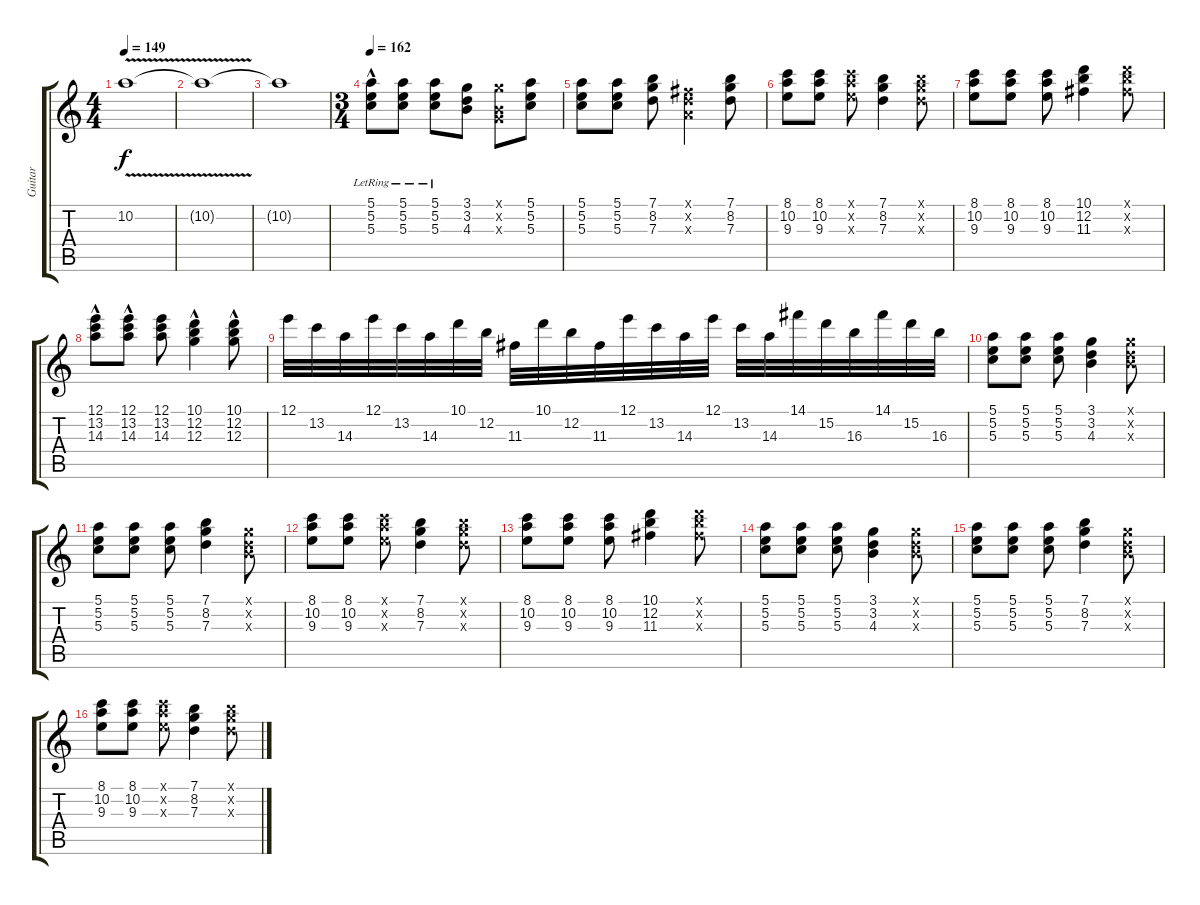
\track ("Guitar" "Guitar") {instrument overdrivenguitar}
\staff {score tabs}
\tuning (E4 B3 G3 D3 A2 E2) {hide}
\ts (4 4)
\tempo 149
\clef g2
\ks c
10.2{v}.1{dy f} |
10.2{t}.1 |
10.2{t}.1 |
\ts (3 4)
\tempo 162
(5.1 5.2 5.3{hac lr}).8{balance 5 instrument electricguitarclean} (5.1 5.2 5.3{lr}).8 (5.1 5.2 5.3{lr}).8 (3.1 3.2 4.3).8 (3.1{x} 0.2{x} 0.3{x}).8 (5.1 5.2 5.3).8 |
(5.1 5.2 5.3).8 (5.1 5.2 5.3).8 (7.1 8.2 7.3).8 (2.1{x} 3.2{x} 2.3{x}).4 (7.1 8.2 7.3).8 |
(8.1 10.2 9.3).8 (8.1 10.2 9.3).8 (8.1{x} 10.2{x} 9.3{x}).8 (7.1 8.2 7.3).4 (7.1{x} 8.2{x} 7.3{x}).8 |
(8.1 10.2 9.3).8 (8.1 10.2 9.3).8 (8.1 10.2 9.3).8 (10.1 12.2 11.3).4 (10.1{x} 12.2{x} 11.3{x}).8 |
(12.1{hac} 13.2{hac} 14.3).8 (12.1{hac} 13.2{hac} 14.3).8 (12.1 13.2 14.3).8 (10.1{hac} 12.2 12.3).4 (10.1{hac} 12.2 12.3).8 |
12.1.32 13.2.32 14.3.32 12.1.32 13.2.32 14.3.32 10.1.32 12.2.32 11.3.32 10.1.32 12.2.32 11.3.32 12.1.32 13.2.32 14.3.32 12.1.32 13.2.32 14.3.32 14.1.32 15.2.32 16.3.32 14.1.32 15.2.32 16.3.32 |
(5.1 5.2 5.3).8 (5.1 5.2 5.3).8 (5.1 5.2 5.3).8 (3.1 3.2 4.3).4 (3.1{x} 3.2{x} 4.3{x}).8 |
(5.1 5.2 5.3).8 (5.1 5.2 5.3).8 (5.1 5.2 5.3).8 (7.1 8.2 7.3).4 (3.1{x} 3.2{x} 4.3{x}).8 |
(8.1 10.2 9.3).8 (8.1 10.2 9.3).8 (8.1{x} 10.2{x} 9.3{x}).8 (7.1 8.2 7.3).4 (7.1{x} 8.2{x} 7.3{x}).8 |
(8.1 10.2 9.3).8 (8.1 10.2 9.3).8 (8.1 10.2 9.3).8 (10.1 12.2 11.3).4 (10.1{x} 12.2{x} 11.3{x}).8 |
(5.1 5.2 5.3).8 (5.1 5.2 5.3).8 (5.1 5.2 5.3).8 (3.1 3.2 4.3).4 (3.1{x} 3.2{x} 4.3{x}).8 |
(5.1 5.2 5.3).8 (5.1 5.2 5.3).8 (5.1 5.2 5.3).8 (7.1 8.2 7.3).4 (3.1{x} 3.2{x} 4.3{x}).8 |
(8.1 10.2 9.3).8 (8.1 10.2 9.3).8 (8.1{x} 10.2{x} 9.3{x}).8 (7.1 8.2 7.3).4 (7.1{x} 8.2{x} 7.3{x}).8
